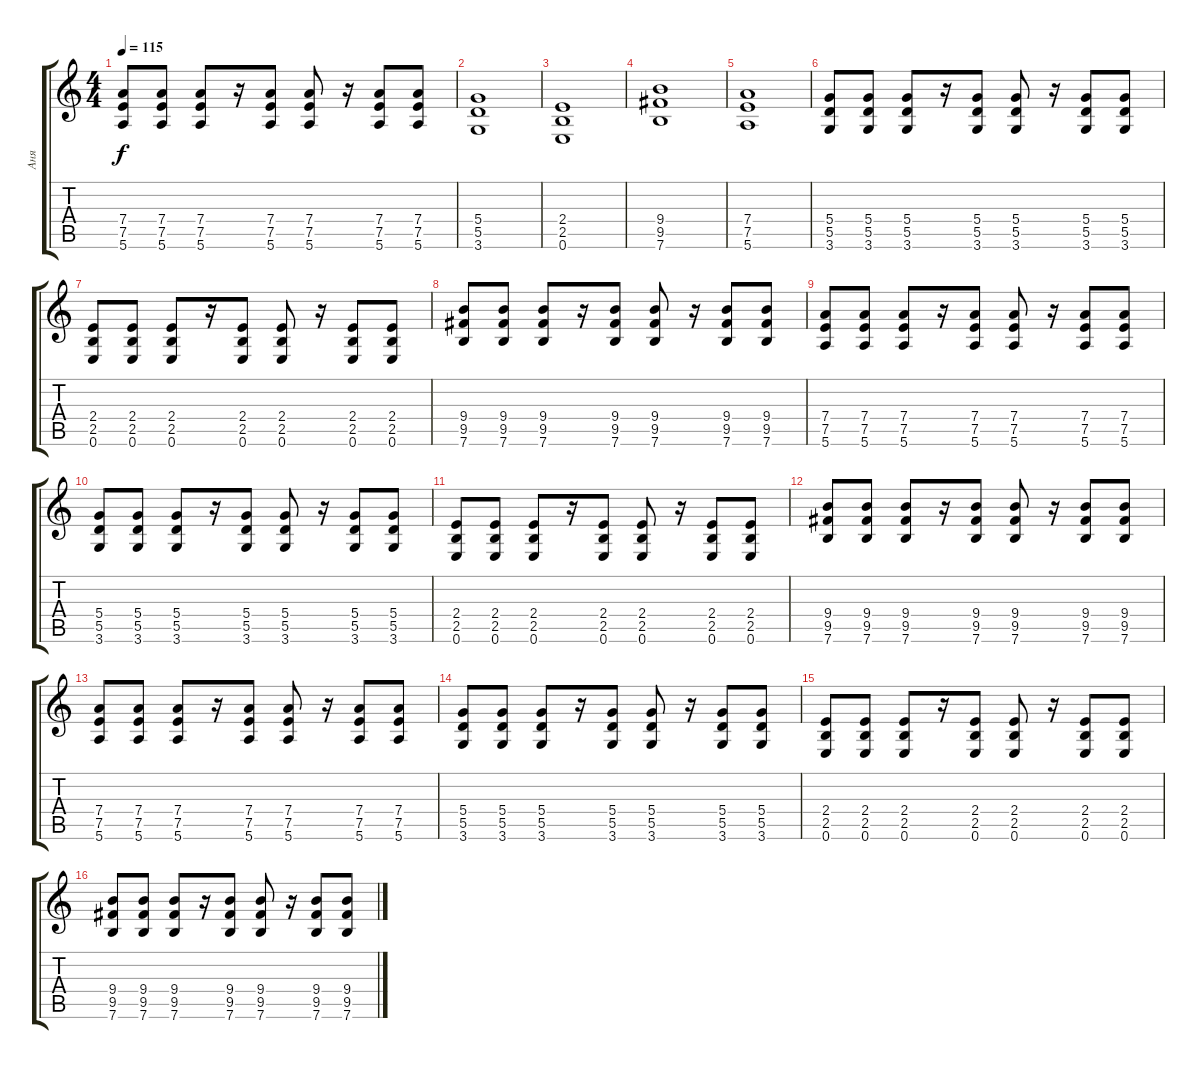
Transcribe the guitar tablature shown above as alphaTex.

\track ("Аня" "Аня") {instrument distortionguitar}
\staff {score tabs}
\tuning (E4 B3 G3 D3 A2 E2) {hide}
\ts (4 4)
\tempo 115
\clef g2
\ks c
(7.4 7.5 5.6).8{dy f} (7.4 7.5 5.6).8 (7.4 7.5 5.6).8 r.16 (7.4 7.5 5.6).8 (7.4 7.5 5.6).8 r.16 (7.4 7.5 5.6).8 (7.4 7.5 5.6).8 |
(5.4 5.5 3.6).1 |
(2.4 2.5 0.6).1 |
(9.4 9.5 7.6).1 |
(7.4 7.5 5.6).1 |
(5.4 5.5 3.6).8 (5.4 5.5 3.6).8 (5.4 5.5 3.6).8 r.16 (5.4 5.5 3.6).8 (5.4 5.5 3.6).8 r.16 (5.4 5.5 3.6).8 (5.4 5.5 3.6).8 |
(2.4 2.5 0.6).8 (2.4 2.5 0.6).8 (2.4 2.5 0.6).8 r.16 (2.4 2.5 0.6).8 (2.4 2.5 0.6).8 r.16 (2.4 2.5 0.6).8 (2.4 2.5 0.6).8 |
(9.4 9.5 7.6).8 (9.4 9.5 7.6).8 (9.4 9.5 7.6).8 r.16 (9.4 9.5 7.6).8 (9.4 9.5 7.6).8 r.16 (9.4 9.5 7.6).8 (9.4 9.5 7.6).8 |
(7.4 7.5 5.6).8 (7.4 7.5 5.6).8 (7.4 7.5 5.6).8 r.16 (7.4 7.5 5.6).8 (7.4 7.5 5.6).8 r.16 (7.4 7.5 5.6).8 (7.4 7.5 5.6).8 |
(5.4 5.5 3.6).8 (5.4 5.5 3.6).8 (5.4 5.5 3.6).8 r.16 (5.4 5.5 3.6).8 (5.4 5.5 3.6).8 r.16 (5.4 5.5 3.6).8 (5.4 5.5 3.6).8 |
(2.4 2.5 0.6).8 (2.4 2.5 0.6).8 (2.4 2.5 0.6).8 r.16 (2.4 2.5 0.6).8 (2.4 2.5 0.6).8 r.16 (2.4 2.5 0.6).8 (2.4 2.5 0.6).8 |
(9.4 9.5 7.6).8 (9.4 9.5 7.6).8 (9.4 9.5 7.6).8 r.16 (9.4 9.5 7.6).8 (9.4 9.5 7.6).8 r.16 (9.4 9.5 7.6).8 (9.4 9.5 7.6).8 |
(7.4 7.5 5.6).8 (7.4 7.5 5.6).8 (7.4 7.5 5.6).8 r.16 (7.4 7.5 5.6).8 (7.4 7.5 5.6).8 r.16 (7.4 7.5 5.6).8 (7.4 7.5 5.6).8 |
(5.4 5.5 3.6).8 (5.4 5.5 3.6).8 (5.4 5.5 3.6).8 r.16 (5.4 5.5 3.6).8 (5.4 5.5 3.6).8 r.16 (5.4 5.5 3.6).8 (5.4 5.5 3.6).8 |
(2.4 2.5 0.6).8 (2.4 2.5 0.6).8 (2.4 2.5 0.6).8 r.16 (2.4 2.5 0.6).8 (2.4 2.5 0.6).8 r.16 (2.4 2.5 0.6).8 (2.4 2.5 0.6).8 |
(9.4 9.5 7.6).8 (9.4 9.5 7.6).8 (9.4 9.5 7.6).8 r.16 (9.4 9.5 7.6).8 (9.4 9.5 7.6).8 r.16 (9.4 9.5 7.6).8 (9.4 9.5 7.6).8
